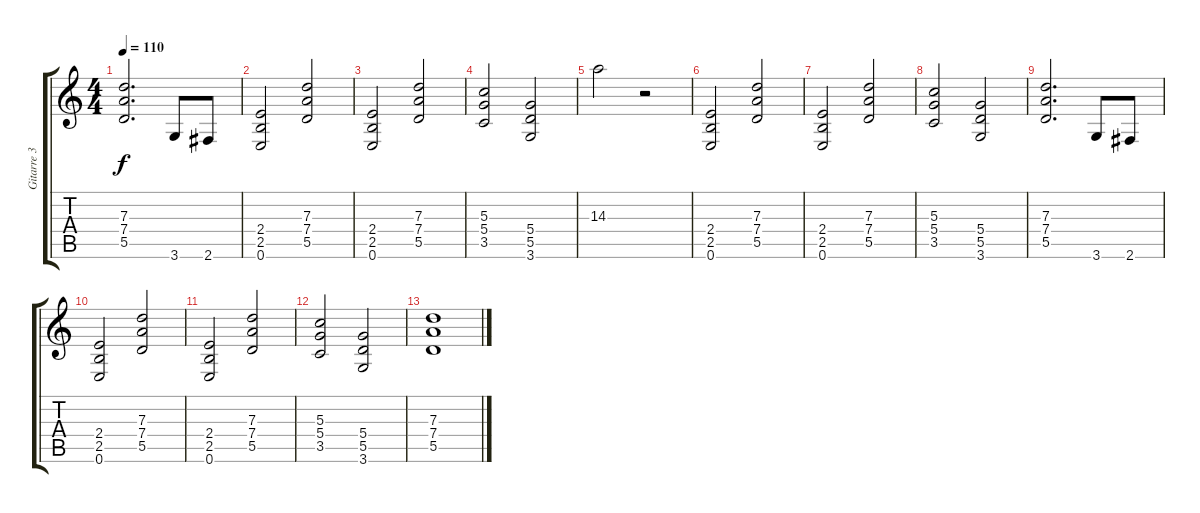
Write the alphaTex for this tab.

\track ("Gitarre 3" "Gitarre 3") {instrument distortionguitar}
\staff {score tabs}
\tuning (E4 B3 G3 D3 A2 E2) {hide}
\ts (4 4)
\tempo 110
\clef g2
\ks c
(7.3 7.4 5.5).2{d dy f} 3.6.8 2.6.8 |
(2.4 2.5 0.6).2 (7.3 7.4 5.5).2 |
(2.4 2.5 0.6).2 (7.3 7.4 5.5).2 |
(5.3 5.4 3.5).2 (5.4 5.5 3.6).2 |
14.3.2 r.2 |
(2.4 2.5 0.6).2 (7.3 7.4 5.5).2 |
(2.4 2.5 0.6).2 (7.3 7.4 5.5).2 |
(5.3 5.4 3.5).2 (5.4 5.5 3.6).2 |
(7.3 7.4 5.5).2{d} 3.6.8 2.6.8 |
(2.4 2.5 0.6).2 (7.3 7.4 5.5).2 |
(2.4 2.5 0.6).2 (7.3 7.4 5.5).2 |
(5.3 5.4 3.5).2 (5.4 5.5 3.6).2 |
(7.3 7.4 5.5).1
